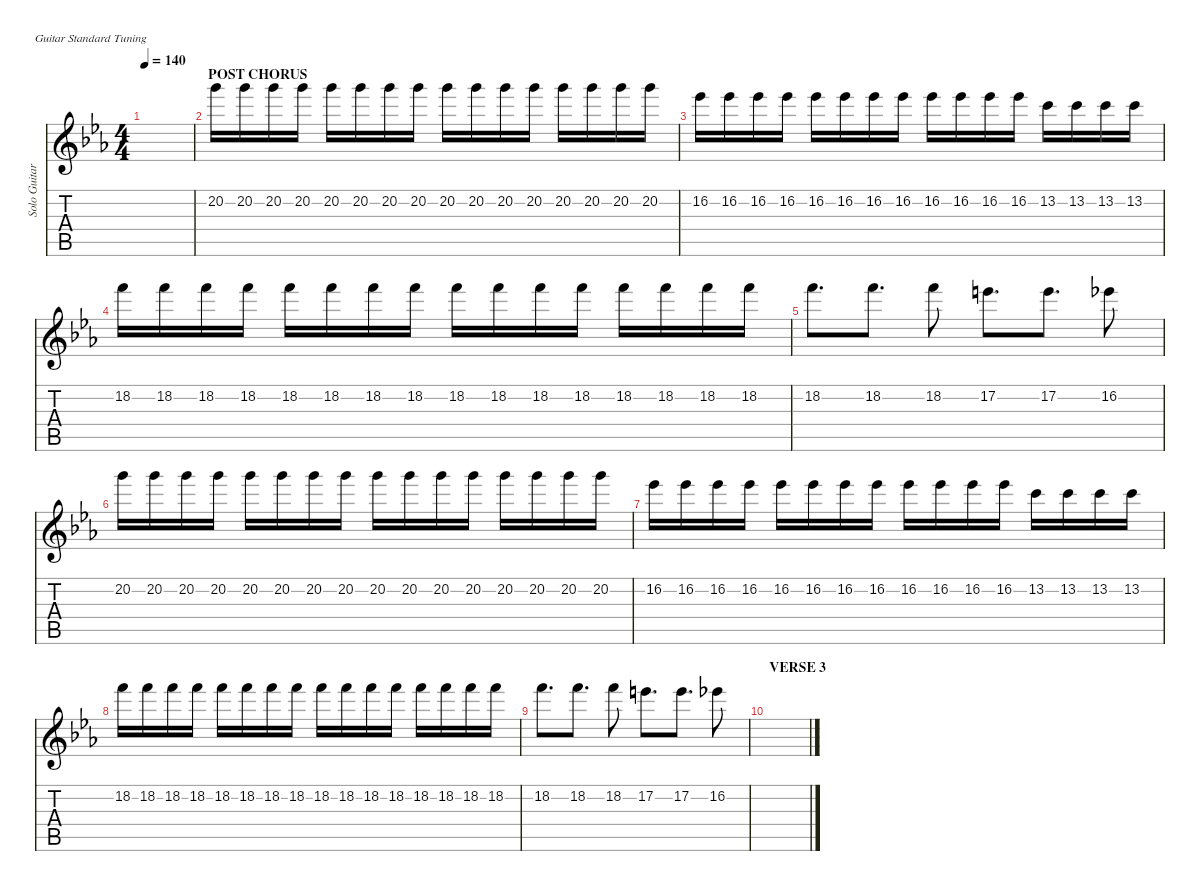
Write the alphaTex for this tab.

\defaultSystemsLayout 4
\hideDynamics
\bracketExtendMode nobrackets
\otherSystemsTrackNameOrientation horizontal
\track ("Solo Guitar" "Solo Guitar") {instrument distortionguitar}
\staff {score tabs}
\tuning (E4 B3 G3 D3 A2 E2)
\ts (4 4)
\tempo 140
\clef g2
\ks cminor
|
\section ("" "POST CHORUS")
20.2{acc forcenatural}.16{beam Down} 20.2{acc forcenatural}.16{beam Down} 20.2{acc forcenatural}.16{beam Down} 20.2{acc forcenatural}.16{beam Down} 20.2{acc forcenatural}.16{beam Down} 20.2{acc forcenatural}.16{beam Down} 20.2{acc forcenatural}.16{beam Down} 20.2{acc forcenatural}.16{beam Down} 20.2{acc forcenatural}.16{beam Down} 20.2{acc forcenatural}.16{beam Down} 20.2{acc forcenatural}.16{beam Down} 20.2{acc forcenatural}.16{beam Down} 20.2{acc forcenatural}.16{beam Down} 20.2{acc forcenatural}.16{beam Down} 20.2{acc forcenatural}.16{beam Down} 20.2{acc forcenatural}.16{beam Down} |
16.2{acc b}.16{beam Down} 16.2{acc b}.16{beam Down} 16.2{acc b}.16{beam Down} 16.2{acc b}.16{beam Down} 16.2{acc b}.16{beam Down} 16.2{acc b}.16{beam Down} 16.2{acc b}.16{beam Down} 16.2{acc b}.16{beam Down} 16.2{acc b}.16{beam Down} 16.2{acc b}.16{beam Down} 16.2{acc b}.16{beam Down} 16.2{acc b}.16{beam Down} 13.2{acc forcenatural}.16{beam Down} 13.2{acc forcenatural}.16{beam Down} 13.2{acc forcenatural}.16{beam Down} 13.2{acc forcenatural}.16{beam Down} |
18.2{acc forcenatural}.16{beam Down} 18.2{acc forcenatural}.16{beam Down} 18.2{acc forcenatural}.16{beam Down} 18.2{acc forcenatural}.16{beam Down} 18.2{acc forcenatural}.16{beam Down} 18.2{acc forcenatural}.16{beam Down} 18.2{acc forcenatural}.16{beam Down} 18.2{acc forcenatural}.16{beam Down} 18.2{acc forcenatural}.16{beam Down} 18.2{acc forcenatural}.16{beam Down} 18.2{acc forcenatural}.16{beam Down} 18.2{acc forcenatural}.16{beam Down} 18.2{acc forcenatural}.16{beam Down} 18.2{acc forcenatural}.16{beam Down} 18.2{acc forcenatural}.16{beam Down} 18.2{acc forcenatural}.16{beam Down} |
18.2{acc forcenatural}.8{d beam Down} 18.2{acc forcenatural}.8{d beam Down} 18.2{acc forcenatural}.8{beam Down} 17.2{acc forcenatural}.8{d beam Down} 17.2{acc forcenatural}.8{d beam Down} 16.2{acc b}.8{beam Down} |
20.2{acc forcenatural}.16{beam Down} 20.2{acc forcenatural}.16{beam Down} 20.2{acc forcenatural}.16{beam Down} 20.2{acc forcenatural}.16{beam Down} 20.2{acc forcenatural}.16{beam Down} 20.2{acc forcenatural}.16{beam Down} 20.2{acc forcenatural}.16{beam Down} 20.2{acc forcenatural}.16{beam Down} 20.2{acc forcenatural}.16{beam Down} 20.2{acc forcenatural}.16{beam Down} 20.2{acc forcenatural}.16{beam Down} 20.2{acc forcenatural}.16{beam Down} 20.2{acc forcenatural}.16{beam Down} 20.2{acc forcenatural}.16{beam Down} 20.2{acc forcenatural}.16{beam Down} 20.2{acc forcenatural}.16{beam Down} |
16.2{acc b}.16{beam Down} 16.2{acc b}.16{beam Down} 16.2{acc b}.16{beam Down} 16.2{acc b}.16{beam Down} 16.2{acc b}.16{beam Down} 16.2{acc b}.16{beam Down} 16.2{acc b}.16{beam Down} 16.2{acc b}.16{beam Down} 16.2{acc b}.16{beam Down} 16.2{acc b}.16{beam Down} 16.2{acc b}.16{beam Down} 16.2{acc b}.16{beam Down} 13.2{acc forcenatural}.16{beam Down} 13.2{acc forcenatural}.16{beam Down} 13.2{acc forcenatural}.16{beam Down} 13.2{acc forcenatural}.16{beam Down} |
18.2{acc forcenatural}.16{beam Down} 18.2{acc forcenatural}.16{beam Down} 18.2{acc forcenatural}.16{beam Down} 18.2{acc forcenatural}.16{beam Down} 18.2{acc forcenatural}.16{beam Down} 18.2{acc forcenatural}.16{beam Down} 18.2{acc forcenatural}.16{beam Down} 18.2{acc forcenatural}.16{beam Down} 18.2{acc forcenatural}.16{beam Down} 18.2{acc forcenatural}.16{beam Down} 18.2{acc forcenatural}.16{beam Down} 18.2{acc forcenatural}.16{beam Down} 18.2{acc forcenatural}.16{beam Down} 18.2{acc forcenatural}.16{beam Down} 18.2{acc forcenatural}.16{beam Down} 18.2{acc forcenatural}.16{beam Down} |
18.2{acc forcenatural}.8{d beam Down} 18.2{acc forcenatural}.8{d beam Down} 18.2{acc forcenatural}.8{beam Down} 17.2{acc forcenatural}.8{d beam Down} 17.2{acc forcenatural}.8{d beam Down} 16.2{acc b}.8{beam Down} |
\section ("" "VERSE 3")
